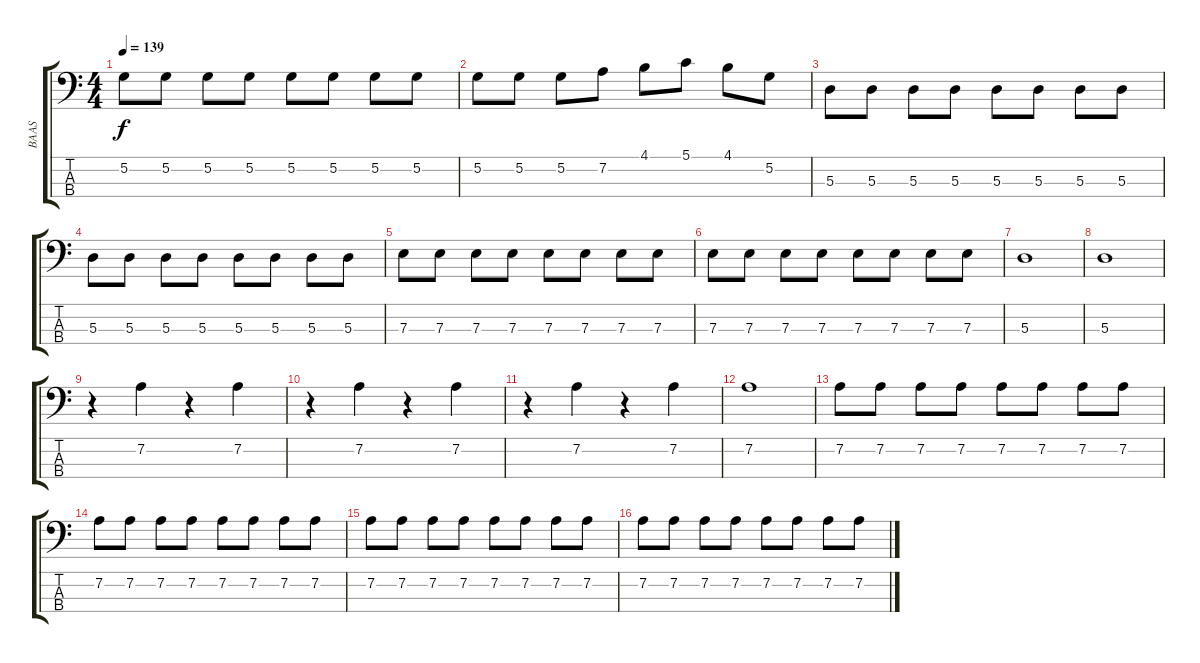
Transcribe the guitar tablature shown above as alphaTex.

\track ("BAAS" "BAAS") {instrument electricbassfinger}
\staff {score tabs}
\tuning (G2 D2 A1 E1) {hide}
\ts (4 4)
\tempo 139
\clef f4
\ks c
5.2.8{dy f} 5.2.8 5.2.8 5.2.8 5.2.8 5.2.8 5.2.8 5.2.8 |
5.2.8 5.2.8 5.2.8 7.2.8 4.1.8 5.1.8 4.1.8 5.2.8 |
5.3.8 5.3.8 5.3.8 5.3.8 5.3.8 5.3.8 5.3.8 5.3.8 |
5.3.8 5.3.8 5.3.8 5.3.8 5.3.8 5.3.8 5.3.8 5.3.8 |
7.3.8 7.3.8 7.3.8 7.3.8 7.3.8 7.3.8 7.3.8 7.3.8 |
7.3.8 7.3.8 7.3.8 7.3.8 7.3.8 7.3.8 7.3.8 7.3.8 |
5.3.1 |
5.3.1 |
r.4 7.2.4 r.4 7.2.4 |
r.4 7.2.4 r.4 7.2.4 |
r.4 7.2.4 r.4 7.2.4 |
7.2.1 |
7.2.8 7.2.8 7.2.8 7.2.8 7.2.8 7.2.8 7.2.8 7.2.8 |
7.2.8 7.2.8 7.2.8 7.2.8 7.2.8 7.2.8 7.2.8 7.2.8 |
7.2.8 7.2.8 7.2.8 7.2.8 7.2.8 7.2.8 7.2.8 7.2.8 |
7.2.8 7.2.8 7.2.8 7.2.8 7.2.8 7.2.8 7.2.8 7.2.8
